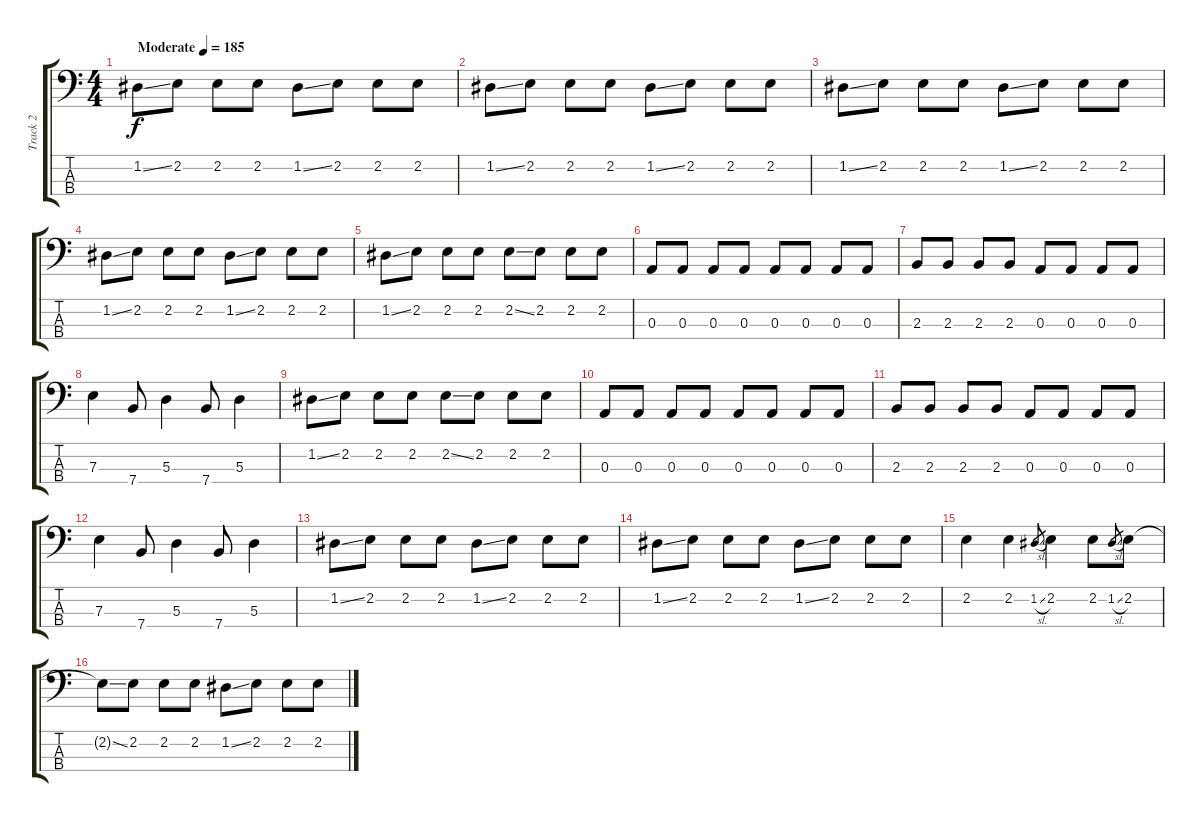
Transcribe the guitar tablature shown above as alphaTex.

\track ("Track 2" "Track 2") {instrument electricbasspick}
\staff {score tabs}
\tuning (G2 D2 A1 E1) {hide}
\ts (4 4)
\tempo (185 "Moderate")
\clef f4
\ks c
1.2{ss}.8{dy f instrument electricbasspick} 2.2.8 2.2.8 2.2.8 1.2{ss}.8 2.2.8 2.2.8 2.2.8 |
1.2{ss}.8 2.2.8 2.2.8 2.2.8 1.2{ss}.8 2.2.8 2.2.8 2.2.8 |
1.2{ss}.8 2.2.8 2.2.8 2.2.8 1.2{ss}.8 2.2.8 2.2.8 2.2.8 |
1.2{ss}.8 2.2.8 2.2.8 2.2.8 1.2{ss}.8 2.2.8 2.2.8 2.2.8 |
1.2{ss}.8 2.2.8 2.2.8 2.2.8 2.2{ss}.8 2.2.8 2.2.8 2.2.8 |
0.3.8 0.3.8 0.3.8 0.3.8 0.3.8 0.3.8 0.3.8 0.3.8 |
2.3.8 2.3.8 2.3.8 2.3.8 0.3.8 0.3.8 0.3.8 0.3.8 |
7.3.4 7.4.8 5.3.4 7.4.8 5.3.4 |
1.2{ss}.8 2.2.8 2.2.8 2.2.8 2.2{ss}.8 2.2.8 2.2.8 2.2.8 |
0.3.8 0.3.8 0.3.8 0.3.8 0.3.8 0.3.8 0.3.8 0.3.8 |
2.3.8 2.3.8 2.3.8 2.3.8 0.3.8 0.3.8 0.3.8 0.3.8 |
7.3.4 7.4.8 5.3.4 7.4.8 5.3.4 |
1.2{ss}.8 2.2.8 2.2.8 2.2.8 1.2{ss}.8 2.2.8 2.2.8 2.2.8 |
1.2{ss}.8 2.2.8 2.2.8 2.2.8 1.2{ss}.8 2.2.8 2.2.8 2.2.8 |
2.2.4 2.2.4 1.2{sl}.8{gr} 2.2.4 2.2.8 1.2{sl}.8{gr} 2.2.8 |
2.2{ss t}.8 2.2.8 2.2.8 2.2.8 1.2{ss}.8 2.2.8 2.2.8 2.2.8
